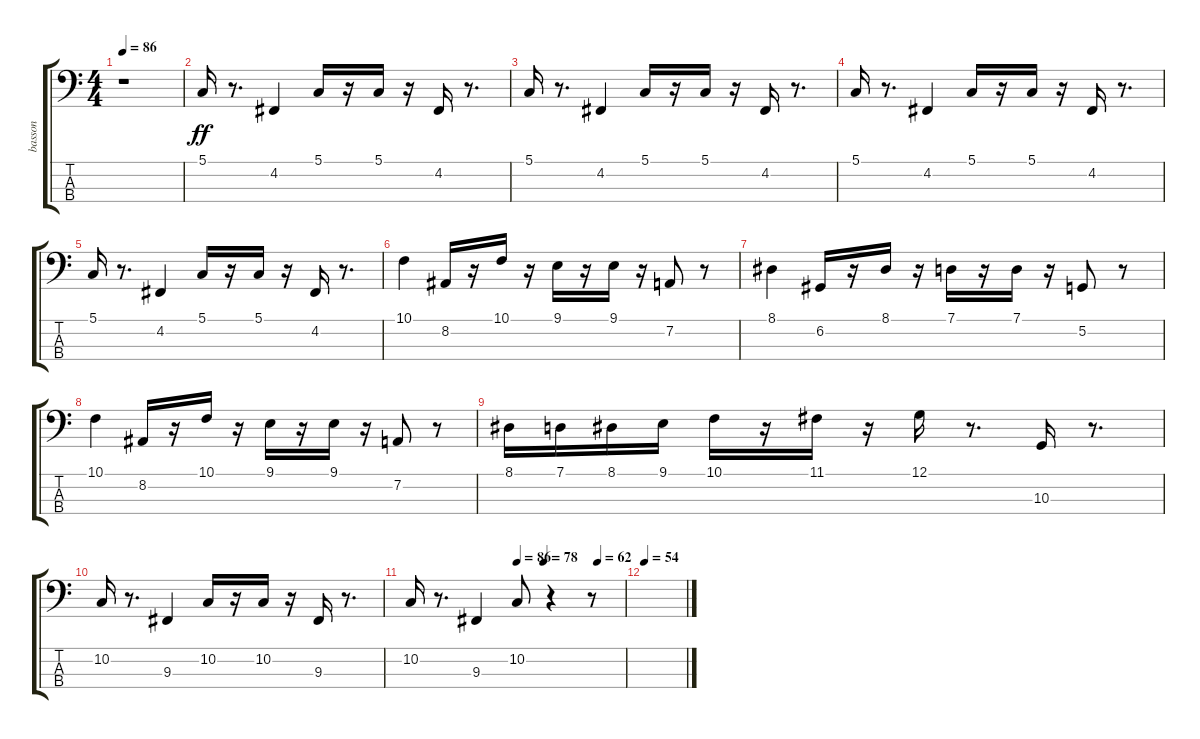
\track ("basson" "basson") {instrument bassoon}
\staff {score tabs}
\tuning (G2 D2 A1 E1) {hide}
\ts (4 4)
\tempo 86
\clef f4
\ks c
r.1{dy ff instrument bassoon} |
5.1.16 r.8{d} 4.2.4 5.1.16 r.16 5.1.16 r.16 4.2.16 r.8{d} |
5.1.16 r.8{d} 4.2.4 5.1.16 r.16 5.1.16 r.16 4.2.16 r.8{d} |
5.1.16 r.8{d} 4.2.4 5.1.16 r.16 5.1.16 r.16 4.2.16 r.8{d} |
5.1.16 r.8{d} 4.2.4 5.1.16 r.16 5.1.16 r.16 4.2.16 r.8{d} |
10.1.4 8.2.16 r.16 10.1.16 r.16 9.1.16 r.16 9.1.16 r.16 7.2.8 r.8 |
8.1.4 6.2.16 r.16 8.1.16 r.16 7.1.16 r.16 7.1.16 r.16 5.2.8 r.8 |
10.1.4 8.2.16 r.16 10.1.16 r.16 9.1.16 r.16 9.1.16 r.16 7.2.8 r.8 |
8.1.16 7.1.16 8.1.16 9.1.16 10.1.16 r.16 11.1.16 r.16 12.1.16 r.8{d} 10.3.16 r.8{d} |
10.2.16 r.8{d} 9.3.4 10.2.16 r.16 10.2.16 r.16 9.3.16 r.8{d} |
\tempo (86 0.5)
\tempo (78 0.625)
\tempo (62 0.875)
10.2.16 r.8{d} 9.3.4 10.2.8 r.4 r.8 |
\tempo 54
